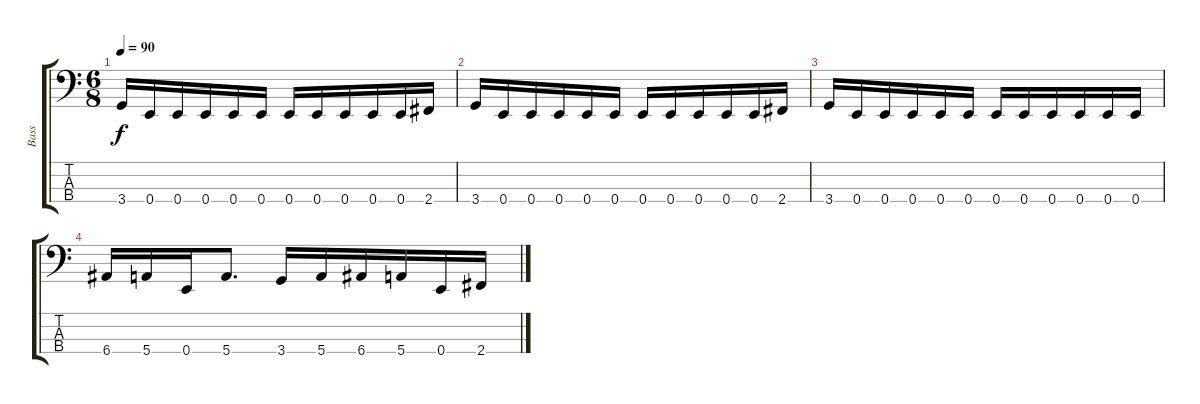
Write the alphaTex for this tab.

\track ("Bass" "Bass") {instrument electricbassfinger}
\staff {score tabs}
\tuning (G2 D2 A1 E1) {hide}
\ts (6 8)
\tempo 90
\clef f4
\ks c
3.4.16{dy f} 0.4.16 0.4.16 0.4.16 0.4.16 0.4.16 0.4.16 0.4.16 0.4.16 0.4.16 0.4.16 2.4.16 |
3.4.16 0.4.16 0.4.16 0.4.16 0.4.16 0.4.16 0.4.16 0.4.16 0.4.16 0.4.16 0.4.16 2.4.16 |
3.4.16 0.4.16 0.4.16 0.4.16 0.4.16 0.4.16 0.4.16 0.4.16 0.4.16 0.4.16 0.4.16 0.4.16 |
6.4.16 5.4.16 0.4.16 5.4.8{d} 3.4.16 5.4.16 6.4.16 5.4.16 0.4.16 2.4.16
